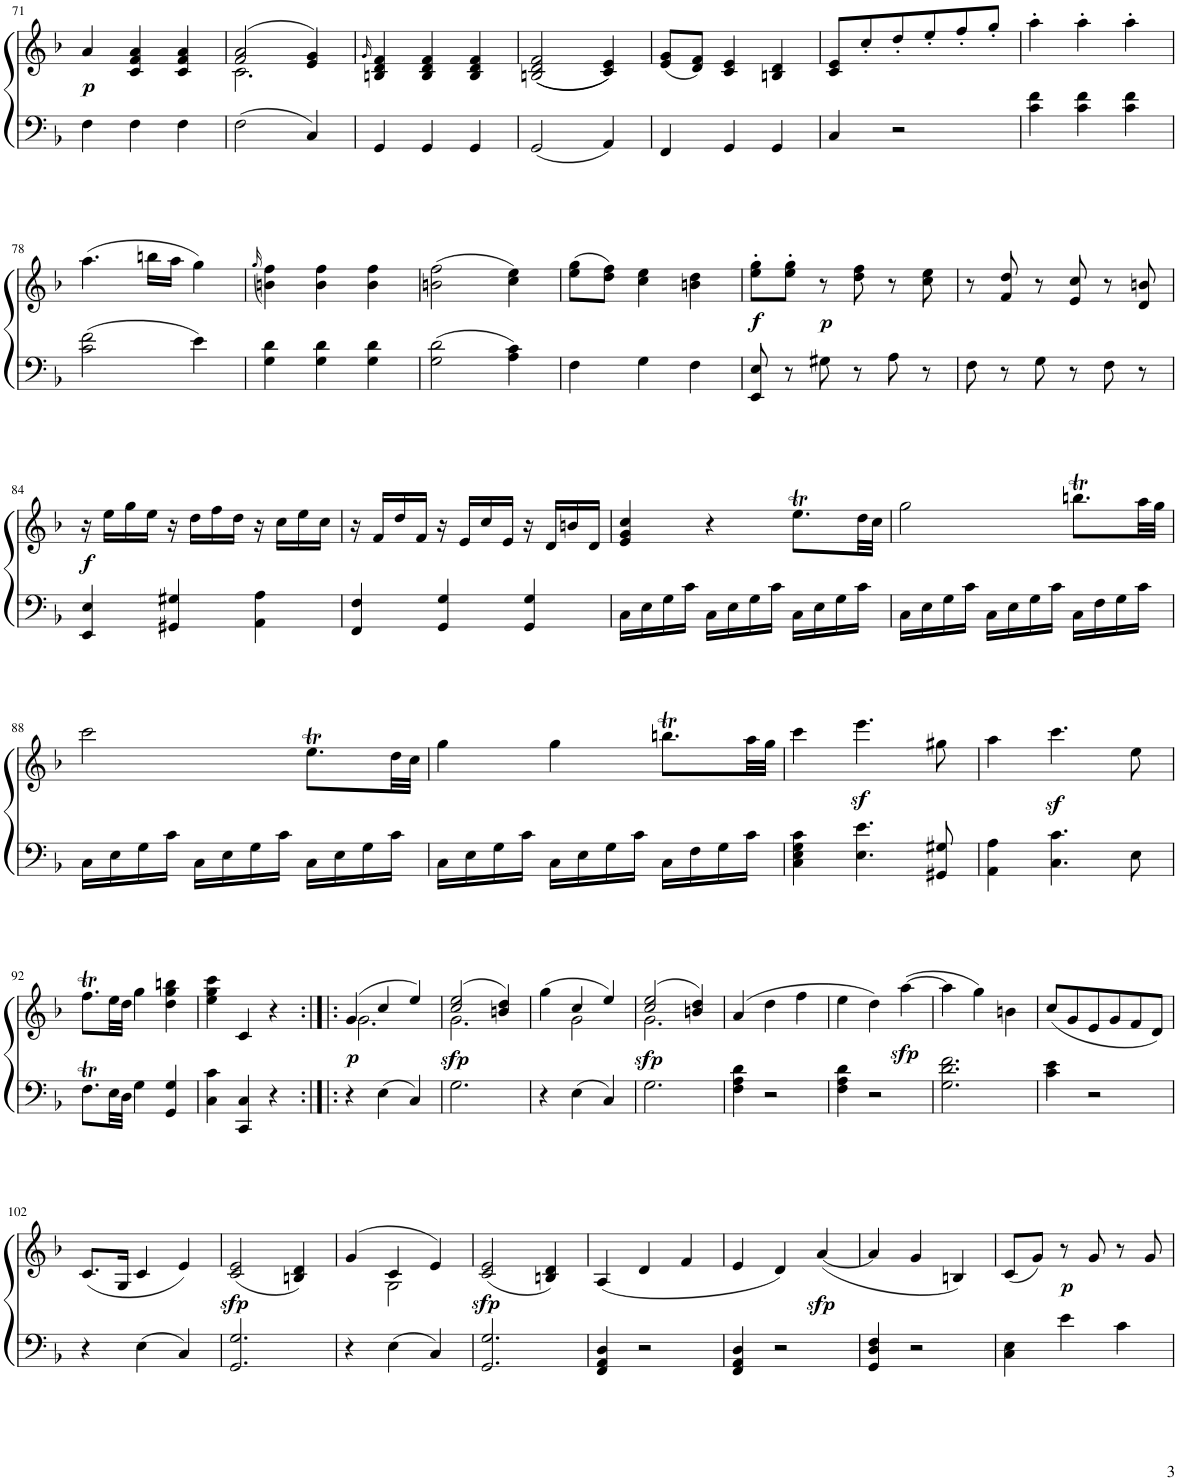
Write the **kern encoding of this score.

**kern	**kern	**dynam
*part1	*part1	*part1
*staff2	*staff1	*staff1/2
*I"Piano	*	*
*I'Pno.	*	*
!!LO:PB:g=z
*clefF4	*clefG2	*
*k[b-]	*k[b-]	*
*M3/4	*M3/4	*
=71	=71	=71
!	!	!LO:DY:b
4F\	4a/	p
4F\	4c/ 4f/ 4a/	.
4F\	4c/ 4f/ 4a/	.
=72	=72	=72
*	*^	*
2F\	(2f/ 2a/	2.c\	.
4C/	4e/ 4g/)	.	.
*	*v	*v	*
=73	=73	=73
.	16qg/	.
4GG/	4Bn/ 4d/ 4f/	.
4GG/	4B/ 4d/ 4f/	.
4GG/	4B/ 4d/ 4f/	.
=74	=74	=74
2GG/	((2Bn/ 2d/ 2f/	.
4AA/	4c/ 4e/))	.
=75	=75	=75
4FF/	(8e/ 8g/L	.
.	8d/ 8f/J)	.
4GG/	4c/ 4e/	.
4GG/	4Bn/ 4d/	.
=76	=76	=76
4C/	8c/ 8e/L	.
.	8cc'/	.
2r	8dd'/	.
.	8ee'/	.
.	8ff'/	.
.	8gg'/J	.
=77	=77	=77
4c\ 4f\	4aa'\	.
4c\ 4f\	4aa'\	.
4c\ 4f\	4aa'\	.
!!LO:LB:g=z
=78	=78	=78
2c\ 2f\	(4.aa\	.
.	16bbn\LL	.
.	16aa\JJ	.
4e\	4gg\)	.
=79	=79	=79
.	(16qgg/	.
4G\ 4d\	4bn\ 4ff\)	.
4G\ 4d\	4b\ 4ff\	.
4G\ 4d\	4b\ 4ff\	.
=80	=80	=80
2G\ 2d\	(2bn\ 2ff\	.
4A\ 4c\	4cc\ 4ee\)	.
=81	=81	=81
4F\	(8ee\ 8gg\L	.
.	8dd\ 8ff\J)	.
4G\	4cc\ 4ee\	.
4F\	4bn\ 4dd\	.
=82	=82	=82
!	!	!LO:DY:b
8EE/ 8E/	8ee\' 8gg\'L	f
8r	8ee\' 8gg\'J	.
!	!	!LO:DY:b
8G#X\	8r	p
8r	8dd\ 8ff\	.
8A\	8r	.
8r	8cc\ 8ee\	.
=83	=83	=83
8F\	8r	.
8r	8f/ 8dd/	.
8G\	8r	.
8r	8e/ 8cc/	.
8F\	8r	.
8r	8d/ 8bn/	.
!!LO:LB:g=z
=84	=84	=84
!	!	!LO:DY:b
4EE/ 4E/	16r	f
.	16ee\LL	.
.	16gg\	.
.	16ee\JJ	.
4GG#X/ 4G#X/	16r	.
.	16dd\LL	.
.	16ff\	.
.	16dd\JJ	.
4AA\ 4A\	16r	.
.	16cc\LL	.
.	16ee\	.
.	16cc\JJ	.
=85	=85	=85
4FF/ 4F/	16r	.
.	16f/LL	.
.	16dd/	.
.	16f/JJ	.
4GG/ 4G/	16r	.
.	16e/LL	.
.	16cc/	.
.	16e/JJ	.
4GG/ 4G/	16r	.
.	16d/LL	.
.	16bn/	.
.	16d/JJ	.
=86	=86	=86
16C\LL	4e/ 4g/ 4cc/	.
16E\	.	.
16G\	.	.
16c\JJ	.	.
16C\LL	4r	.
16E\	.	.
16G\	.	.
16c\JJ	.	.
16C\LL	8.eet\L	.
16E\	.	.
16G\	.	.
16c\JJ	32dd\LL	.
.	32cc\JJJ	.
=87	=87	=87
16C\LL	2gg\	.
16E\	.	.
16G\	.	.
16c\JJ	.	.
16C\LL	.	.
16E\	.	.
16G\	.	.
16c\JJ	.	.
16C\LL	8.bbnt\L	.
16F\	.	.
16G\	.	.
16c\JJ	32aa\LL	.
.	32gg\JJJ	.
!!LO:LB:g=z
=88	=88	=88
16C\LL	2ccc\	.
16E\	.	.
16G\	.	.
16c\JJ	.	.
16C\LL	.	.
16E\	.	.
16G\	.	.
16c\JJ	.	.
16C\LL	8.eet\L	.
16E\	.	.
16G\	.	.
16c\JJ	32dd\LL	.
.	32cc\JJJ	.
=89	=89	=89
16C\LL	4gg\	.
16E\	.	.
16G\	.	.
16c\JJ	.	.
16C\LL	4gg\	.
16E\	.	.
16G\	.	.
16c\JJ	.	.
16C\LL	8.bbnt\L	.
16F\	.	.
16G\	.	.
16c\JJ	32aa\LL	.
.	32gg\JJJ	.
=90	=90	=90
4C\ 4E\ 4G\ 4c\	4ccc\	.
4.E\ 4.e\	4.eeez<\	.
8GG#X/ 8G#X/	8gg#X\	.
=91	=91	=91
4AA\ 4A\	4aa\	.
4.C\ 4.c\	4.cccz<\	.
8E\	8ee\	.
!!LO:LB:g=z
=92	=92	=92
8.FT\L	8.ffT\L	.
32E\LL	32ee\LL	.
32D\JJJ	32dd\JJJ	.
4G\	4gg\	.
4GG/ 4G/	4dd\ 4gg\ 4bbn\	.
=93	=93	=93
4C\ 4c\	4ee\ 4gg\ 4ccc\	.
4CC/ 4C/	4c/	.
4r	4r	.
=94:|!|:	=94:|!|:	=94:|!|:
*	*^	*
!	!	!	!LO:DY:b
4r	(4g/	2.g\	p
4E\	4cc/	.	.
4C/	4ee/)	.	.
=95	=95	=95	=95
!	!	!	!LO:DY:b
2.G\	(2cc/ 2ee/	2.g\	sfp
.	4bn/ 4dd/)	.	.
=96	=96	=96	=96
4r	(4gg\	4ryy	.
4E\	4cc/	2g\	.
4C/	4ee/)	.	.
=97	=97	=97	=97
!	!	!	!LO:DY:b
2.G\	(2cc/ 2ee/	2.g\	sfp
.	4bn/ 4dd/)	.	.
*	*v	*v	*
=98	=98	=98
4F\ 4A\ 4d\	(4a/	.
2r	4dd\	.
.	4ff\	.
=99	=99	=99
4F\ 4A\ 4d\	4ee\	.
2r	4dd\)	.
!	!	!LO:DY:b
.	([4aa\	sfp
=100	=100	=100
2.G\ 2.d\ 2.f\	4aa\]	.
.	4gg\)	.
.	4bn\	.
=101	=101	=101
4c\ 4e\	(8cc/L	.
.	8g/	.
2r	8e/	.
.	8g/	.
.	8f/	.
.	8d/J)	.
!!LO:LB:g=z
=102	=102	=102
4r	(8.c/L	.
.	16G/Jk	.
4E\	4c/	.
4C/	4e/)	.
=103	=103	=103
!	!	!LO:DY:b
2.GG/ 2.G/	(2c/ 2e/	sfp
.	4Bn/ 4d/)	.
=104	=104	=104
*	*^	*
4r	(4g/	4ryy	.
4E\	4c/	2G\	.
4C/	4e/)	.	.
*	*v	*v	*
=105	=105	=105
!	!	!LO:DY:b
2.GG/ 2.G/	(2c/ 2e/	sfp
.	4Bn/ 4d/)	.
=106	=106	=106
4FF/ 4AA/ 4D/	(4A/	.
2r	4d/	.
.	4f/	.
=107	=107	=107
4FF/ 4AA/ 4D/	4e/	.
2r	4d/)	.
!	!	!LO:DY:b
.	([4a/	sfp
=108	=108	=108
4GG/ 4D/ 4F/	4a/]	.
2r	4g/	.
.	4Bn/)	.
=109	=109	=109
4C\ 4E\	(8c/L	.
.	8g/J)	.
!	!	!LO:DY:b
4e\	8r	p
.	8g/	.
4c\	8r	.
.	8g/	.
=	=	=
*-	*-	*-
